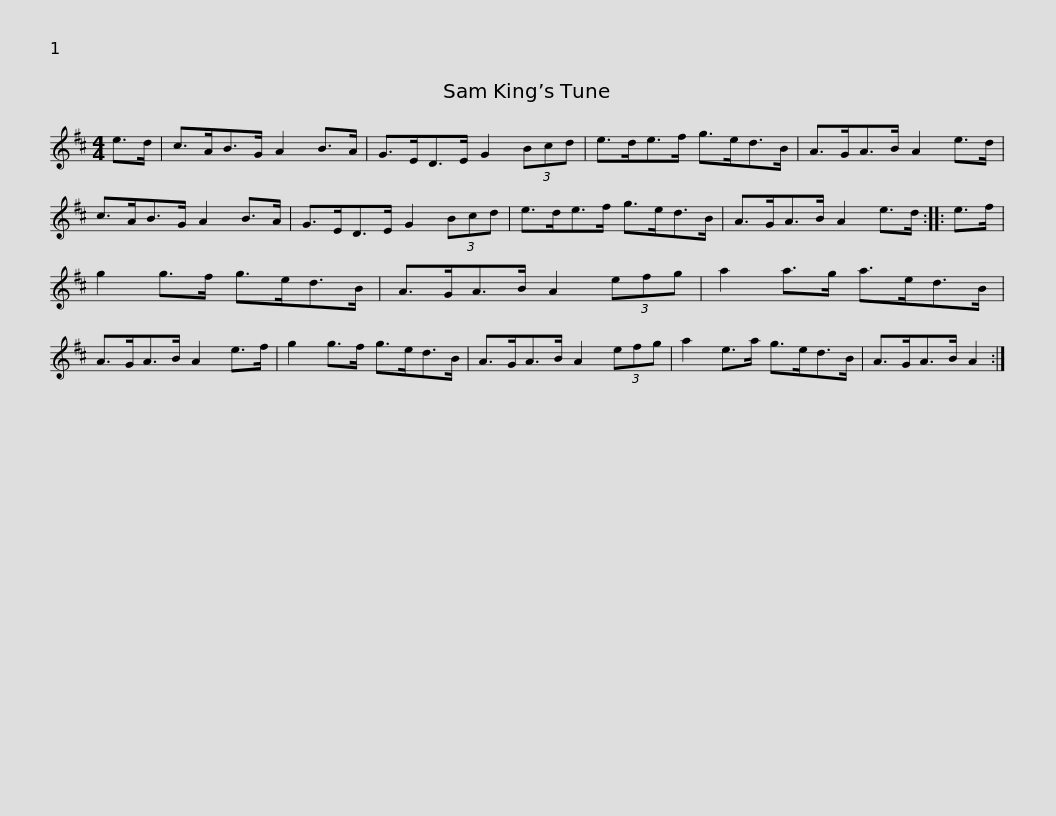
X:1
L:1/8
M:4/4
I:linebreak $
K:D
V:1 treble
V:1
 e>d | c>AB>G A2 B>A | G>ED>E G2 (3Bcd | e>de>f g>ed>B | A>GA>B A2 e>d |$ %5
 c>AB>G A2 B>A | G>ED>E G2 (3Bcd | e>de>f g>ed>B | A>GA>B A2 e>d :: e>f |$ %10
 g2 g>f g>ed>B | A>GA>B A2 (3efg | a2 a>g a>ed>B | A>GA>B A2 e>f | g2 g>f g>ed>B |$ %15
 A>GA>B A2 (3efg | a2 e>a g>ed>B | A>GA>B A2 :| %18
